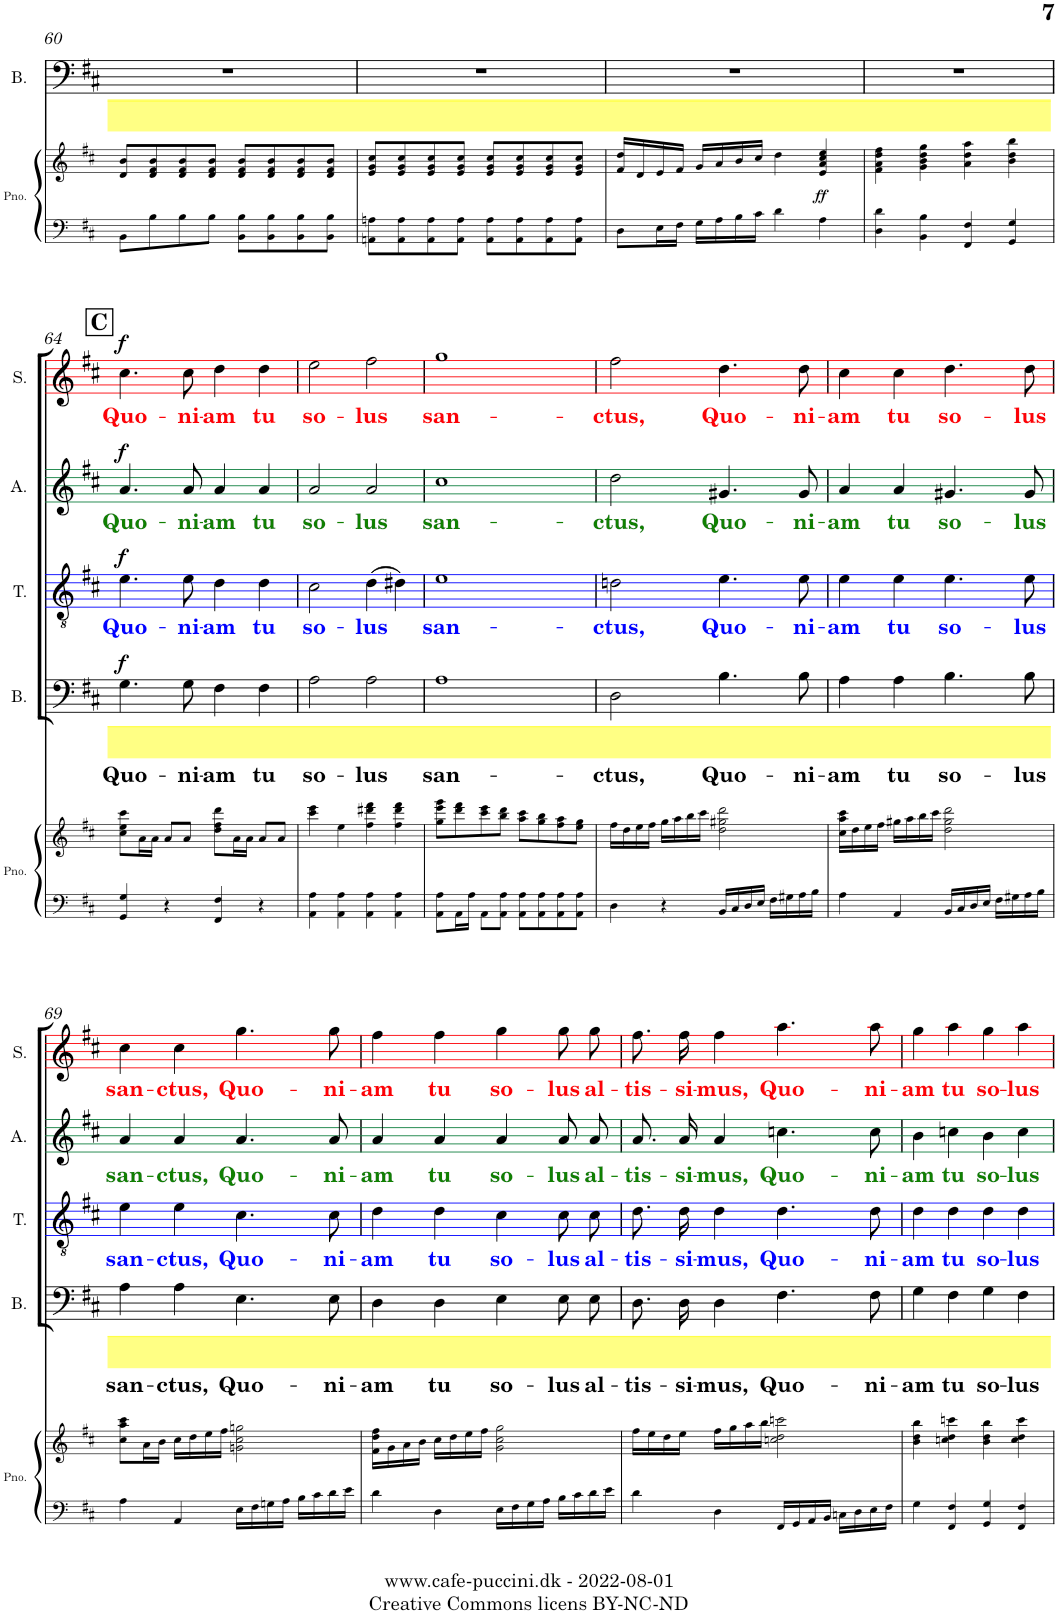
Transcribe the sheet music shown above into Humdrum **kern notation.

**kern	**kern	**dynam	**kern	**text	**dynam	**kern	**text	**dynam	**kern	**text	**dynam	**kern	**text	**dynam
*part5	*part5	*part5	*part4	*part4	*part4	*part3	*part3	*part3	*part2	*part2	*part2	*part1	*part1	*part1
*staff6	*staff5	*staff5/6	*staff4	*staff4	*staff4	*staff3	*staff3	*staff3	*staff2	*staff2	*staff2	*staff1	*staff1	*staff1
*I"Piano	*	*	*I"Bass	*	*	*I"Tenor	*	*	*I"Alto	*	*	*I"Soprano	*	*
*I'Pno.	*	*	*I'B.	*	*	*I'T.	*	*	*I'A.	*	*	*I'S.	*	*
!!LO:PB:g=z
*clefF4	*clefG2	*	*clefF4	*	*	*clefGv2	*	*	*clefG2	*	*	*clefG2	*	*
*k[f#c#]	*k[f#c#]	*	*k[f#c#]	*	*	*k[f#c#]	*	*	*k[f#c#]	*	*	*k[f#c#]	*	*
*M4/4	*M4/4	*	*M4/4	*	*	*M4/4	*	*	*M4/4	*	*	*M4/4	*	*
*met(c|)	*met(c|)	*	*met(c|)	*	*	*met(c|)	*	*	*met(c|)	*	*	*met(c|)	*	*
=60	=60	=60	=60	=60	=60	=60	=60	=60	=60	=60	=60	=60	=60	=60
8BB\L	8d/ 8b/L	.	1r	.	.	1r	.	.	1r	.	.	1r	.	.
8B\	8d/ 8f#/ 8b/	.	.	.	.	.	.	.	.	.	.	.	.	.
8B\	8d/ 8f#/ 8b/	.	.	.	.	.	.	.	.	.	.	.	.	.
8B\J	8d/ 8f#/ 8b/J	.	.	.	.	.	.	.	.	.	.	.	.	.
8BB\ 8B\L	8d/ 8f#/ 8b/L	.	.	.	.	.	.	.	.	.	.	.	.	.
8BB\ 8B\	8d/ 8f#/ 8b/	.	.	.	.	.	.	.	.	.	.	.	.	.
8BB\ 8B\	8d/ 8f#/ 8b/	.	.	.	.	.	.	.	.	.	.	.	.	.
8BB\ 8B\J	8d/ 8f#/ 8b/J	.	.	.	.	.	.	.	.	.	.	.	.	.
=61	=61	=61	=61	=61	=61	=61	=61	=61	=61	=61	=61	=61	=61	=61
8AAn\ 8An\L	8e/ 8g/ 8cc#/L	.	1r	.	.	1r	.	.	1r	.	.	1r	.	.
8AA\ 8A\	8e/ 8g/ 8cc#/	.	.	.	.	.	.	.	.	.	.	.	.	.
8AA\ 8A\	8e/ 8g/ 8cc#/	.	.	.	.	.	.	.	.	.	.	.	.	.
8AA\ 8A\J	8e/ 8g/ 8cc#/J	.	.	.	.	.	.	.	.	.	.	.	.	.
8AA\ 8A\L	8e/ 8g/ 8cc#/L	.	.	.	.	.	.	.	.	.	.	.	.	.
8AA\ 8A\	8e/ 8g/ 8cc#/	.	.	.	.	.	.	.	.	.	.	.	.	.
8AA\ 8A\	8e/ 8g/ 8cc#/	.	.	.	.	.	.	.	.	.	.	.	.	.
8AA\ 8A\J	8e/ 8g/ 8cc#/J	.	.	.	.	.	.	.	.	.	.	.	.	.
=62	=62	=62	=62	=62	=62	=62	=62	=62	=62	=62	=62	=62	=62	=62
8D\L	16f#/ 16dd/LL	.	1r	.	.	1r	.	.	1r	.	.	1r	.	.
.	16d/	.	.	.	.	.	.	.	.	.	.	.	.	.
16E\L	16e/	.	.	.	.	.	.	.	.	.	.	.	.	.
16F#\JJ	16f#/JJ	.	.	.	.	.	.	.	.	.	.	.	.	.
16G\LL	16g/LL	.	.	.	.	.	.	.	.	.	.	.	.	.
16A\	16a/	.	.	.	.	.	.	.	.	.	.	.	.	.
16B\	16b/	.	.	.	.	.	.	.	.	.	.	.	.	.
16c#\JJ	16cc#/JJ	.	.	.	.	.	.	.	.	.	.	.	.	.
4d\	4dd\	.	.	.	.	.	.	.	.	.	.	.	.	.
!	!	!LO:DY:b	!	!	!	!	!	!	!	!	!	!	!	!
4A\	4e/ 4a/ 4cc#/ 4ee/	ff	.	.	.	.	.	.	.	.	.	.	.	.
=63	=63	=63	=63	=63	=63	=63	=63	=63	=63	=63	=63	=63	=63	=63
4D\ 4d\	4f#\ 4a\ 4dd\ 4ff#\	.	1r	.	.	1r	.	.	1r	.	.	1r	.	.
4BB\ 4B\	4g\ 4b\ 4dd\ 4gg\	.	.	.	.	.	.	.	.	.	.	.	.	.
4FF#/ 4F#/	4a\ 4dd\ 4aa\	.	.	.	.	.	.	.	.	.	.	.	.	.
4GG/ 4G/	4b\ 4dd\ 4bb\	.	.	.	.	.	.	.	.	.	.	.	.	.
!!LO:LB:g=z
=64	=64	=64	=64	=64	=64	=64	=64	=64	=64	=64	=64	=64	=64	=64
!	!	!	!	!LO:LY:b	!LO:DY:a	!	!LO:LY:b:color=#0000FF	!LO:DY:a	!	!LO:LY:b:color=#108001	!LO:DY:a	!	!LO:LY:b:color=#FC0107	!LO:DY:a
4GG/ 4G/	8cc#\ 8ee\ 8ccc#\L	.	4.G\	Quo-	f	4.e\	Quo-	f	4.a/	Quo-	f	4.cc#\	Quo-	f
.	16a\L	.	.	.	.	.	.	.	.	.	.	.	.	.
.	16a\JJ	.	.	.	.	.	.	.	.	.	.	.	.	.
4r	8a/L	.	.	.	.	.	.	.	.	.	.	.	.	.
!	!	!	!	!LO:LY:b	!	!	!LO:LY:b:color=#0000FF	!	!	!LO:LY:b:color=#108001	!	!	!LO:LY:b:color=#FC0107	!
.	8a/J	.	8G\	-ni-	.	8e\	-ni-	.	8a/	-ni-	.	8cc#\	-ni-	.
!	!	!	!	!LO:LY:b	!	!	!LO:LY:b:color=#0000FF	!	!	!LO:LY:b:color=#108001	!	!	!LO:LY:b:color=#FC0107	!
4FF#/ 4F#/	8dd\ 8ff#\ 8ddd\L	.	4F#\	-am	.	4d\	-am	.	4a/	-am	.	4dd\	-am	.
.	16a\L	.	.	.	.	.	.	.	.	.	.	.	.	.
.	16a\JJ	.	.	.	.	.	.	.	.	.	.	.	.	.
!	!	!	!	!LO:LY:b	!	!	!LO:LY:b:color=#0000FF	!	!	!LO:LY:b:color=#108001	!	!	!LO:LY:b:color=#FC0107	!
4r	8a/L	.	4F#\	tu	.	4d\	tu	.	4a/	tu	.	4dd\	tu	.
.	8a/J	.	.	.	.	.	.	.	.	.	.	.	.	.
=65	=65	=65	=65	=65	=65	=65	=65	=65	=65	=65	=65	=65	=65	=65
!	!	!	!	!LO:LY:b	!	!	!LO:LY:b:color=#0000FF	!	!	!LO:LY:b:color=#108001	!	!	!LO:LY:b:color=#FC0107	!
4AA\ 4A\	4ccc#\ 4eee\	.	2A\	so-	.	2c#\	so-	.	2a/	so-	.	2ee\	so-	.
4AA\ 4A\	4ee\	.	.	.	.	.	.	.	.	.	.	.	.	.
!	!	!	!	!LO:LY:b	!	!	!LO:LY:b:color=#0000FF	!	!	!LO:LY:b:color=#108001	!	!	!LO:LY:b:color=#FC0107	!
4AA\ 4A\	4ff#\ 4ddd#X\ 4fff#\	.	2A\	-lus	.	(>4d\	-lus	.	2a/	-lus	.	2ff#\	-lus	.
4AA\ 4A\	4ff#\ 4ddd#\ 4fff#\	.	.	.	.	4d#X\)	.	.	.	.	.	.	.	.
=66	=66	=66	=66	=66	=66	=66	=66	=66	=66	=66	=66	=66	=66	=66
!	!	!	!	!LO:LY:b	!	!	!LO:LY:b:color=#0000FF	!	!	!LO:LY:b:color=#108001	!	!	!LO:LY:b:color=#FC0107	!
8AA\ 8A\L	8gg\ 8eee\ 8ggg\L	.	1A	san-	.	1e	san-	.	1cc#	san-	.	1gg	san-	.
16AA\L	8ddd\ 8fff#\	.	.	.	.	.	.	.	.	.	.	.	.	.
16A\JJ	.	.	.	.	.	.	.	.	.	.	.	.	.	.
8AA\L	8ccc#\ 8eee\	.	.	.	.	.	.	.	.	.	.	.	.	.
8AA\ 8A\J	8bb\ 8ddd\J	.	.	.	.	.	.	.	.	.	.	.	.	.
8AA\ 8A\L	8aa\ 8ccc#\L	.	.	.	.	.	.	.	.	.	.	.	.	.
8AA\ 8A\	8gg\ 8bb\	.	.	.	.	.	.	.	.	.	.	.	.	.
8AA\ 8A\	8ff#\ 8aa\	.	.	.	.	.	.	.	.	.	.	.	.	.
8AA\ 8A\J	8ee\ 8gg\J	.	.	.	.	.	.	.	.	.	.	.	.	.
=67	=67	=67	=67	=67	=67	=67	=67	=67	=67	=67	=67	=67	=67	=67
!	!	!	!	!LO:LY:b	!	!	!LO:LY:b:color=#0000FF	!	!	!LO:LY:b:color=#108001	!	!	!LO:LY:b:color=#FC0107	!
4D\	16ff#\LL	.	2D\	-ctus,	.	2dn\	-ctus,	.	2dd\	-ctus,	.	2ff#\	-ctus,	.
.	16dd\	.	.	.	.	.	.	.	.	.	.	.	.	.
.	16ee\	.	.	.	.	.	.	.	.	.	.	.	.	.
.	16ff#\JJ	.	.	.	.	.	.	.	.	.	.	.	.	.
4r	16gg\LL	.	.	.	.	.	.	.	.	.	.	.	.	.
.	16aa\	.	.	.	.	.	.	.	.	.	.	.	.	.
.	16bb\	.	.	.	.	.	.	.	.	.	.	.	.	.
.	16ccc#\JJ	.	.	.	.	.	.	.	.	.	.	.	.	.
!	!	!	!	!LO:LY:b	!	!	!LO:LY:b:color=#0000FF	!	!	!LO:LY:b:color=#108001	!	!	!LO:LY:b:color=#FC0107	!
16BB/LL	2dd\ 2gg#X\ 2ddd\	.	4.B\	Quo-	.	4.e\	Quo-	.	4.g#X/	Quo-	.	4.dd\	Quo-	.
16C#/	.	.	.	.	.	.	.	.	.	.	.	.	.	.
16D/	.	.	.	.	.	.	.	.	.	.	.	.	.	.
16E/JJ	.	.	.	.	.	.	.	.	.	.	.	.	.	.
16F#\LL	.	.	.	.	.	.	.	.	.	.	.	.	.	.
16G#X\	.	.	.	.	.	.	.	.	.	.	.	.	.	.
!	!	!	!	!LO:LY:b	!	!	!LO:LY:b:color=#0000FF	!	!	!LO:LY:b:color=#108001	!	!	!LO:LY:b:color=#FC0107	!
16A\	.	.	8B\	-ni-	.	8e\	-ni-	.	8g#/	-ni-	.	8dd\	-ni-	.
16B\JJ	.	.	.	.	.	.	.	.	.	.	.	.	.	.
=68	=68	=68	=68	=68	=68	=68	=68	=68	=68	=68	=68	=68	=68	=68
!	!	!	!	!LO:LY:b	!	!	!LO:LY:b:color=#0000FF	!	!	!LO:LY:b:color=#108001	!	!	!LO:LY:b:color=#FC0107	!
4A\	16cc#\ 16aa\ 16ccc#\LL	.	4A\	-am	.	4e\	-am	.	4a/	-am	.	4cc#\	-am	.
.	16dd\	.	.	.	.	.	.	.	.	.	.	.	.	.
.	16ee\	.	.	.	.	.	.	.	.	.	.	.	.	.
.	16ff#\JJ	.	.	.	.	.	.	.	.	.	.	.	.	.
!	!	!	!	!LO:LY:b	!	!	!LO:LY:b:color=#0000FF	!	!	!LO:LY:b:color=#108001	!	!	!LO:LY:b:color=#FC0107	!
4AA/	16gg#X\LL	.	4A\	tu	.	4e\	tu	.	4a/	tu	.	4cc#\	tu	.
.	16aa\	.	.	.	.	.	.	.	.	.	.	.	.	.
.	16bb\	.	.	.	.	.	.	.	.	.	.	.	.	.
.	16ccc#\JJ	.	.	.	.	.	.	.	.	.	.	.	.	.
!	!	!	!	!LO:LY:b	!	!	!LO:LY:b:color=#0000FF	!	!	!LO:LY:b:color=#108001	!	!	!LO:LY:b:color=#FC0107	!
16BB/LL	2dd\ 2gg#\ 2ddd\	.	4.B\	so-	.	4.e\	so-	.	4.g#X/	so-	.	4.dd\	so-	.
16C#/	.	.	.	.	.	.	.	.	.	.	.	.	.	.
16D/	.	.	.	.	.	.	.	.	.	.	.	.	.	.
16E/JJ	.	.	.	.	.	.	.	.	.	.	.	.	.	.
16F#\LL	.	.	.	.	.	.	.	.	.	.	.	.	.	.
16G#X\	.	.	.	.	.	.	.	.	.	.	.	.	.	.
!	!	!	!	!LO:LY:b	!	!	!LO:LY:b:color=#0000FF	!	!	!LO:LY:b:color=#108001	!	!	!LO:LY:b:color=#FC0107	!
16A\	.	.	8B\	-lus	.	8e\	-lus	.	8g#/	-lus	.	8dd\	-lus	.
16B\JJ	.	.	.	.	.	.	.	.	.	.	.	.	.	.
!!LO:LB:g=z
=69	=69	=69	=69	=69	=69	=69	=69	=69	=69	=69	=69	=69	=69	=69
!	!	!	!	!LO:LY:b	!	!	!LO:LY:b:color=#0000FF	!	!	!LO:LY:b:color=#108001	!	!	!LO:LY:b:color=#FC0107	!
4A\	8cc#\ 8aa\ 8ccc#\L	.	4A\	san-	.	4e\	san-	.	4a/	san-	.	4cc#\	san-	.
.	16a\L	.	.	.	.	.	.	.	.	.	.	.	.	.
.	16b\JJ	.	.	.	.	.	.	.	.	.	.	.	.	.
!	!	!	!	!LO:LY:b	!	!	!LO:LY:b:color=#0000FF	!	!	!LO:LY:b:color=#108001	!	!	!LO:LY:b:color=#FC0107	!
4AA/	16cc#\LL	.	4A\	-ctus,	.	4e\	-ctus,	.	4a/	-ctus,	.	4cc#\	-ctus,	.
.	16dd\	.	.	.	.	.	.	.	.	.	.	.	.	.
.	16ee\	.	.	.	.	.	.	.	.	.	.	.	.	.
.	16ff#\JJ	.	.	.	.	.	.	.	.	.	.	.	.	.
!	!	!	!	!LO:LY:b	!	!	!LO:LY:b:color=#0000FF	!	!	!LO:LY:b:color=#108001	!	!	!LO:LY:b:color=#FC0107	!
16E\LL	2gn\ 2cc#\ 2ggn\	.	4.E\	Quo-	.	4.c#\	Quo-	.	4.a/	Quo-	.	4.gg\	Quo-	.
16F#\	.	.	.	.	.	.	.	.	.	.	.	.	.	.
16Gn\	.	.	.	.	.	.	.	.	.	.	.	.	.	.
16A\JJ	.	.	.	.	.	.	.	.	.	.	.	.	.	.
16B\LL	.	.	.	.	.	.	.	.	.	.	.	.	.	.
16c#\	.	.	.	.	.	.	.	.	.	.	.	.	.	.
!	!	!	!	!LO:LY:b	!	!	!LO:LY:b:color=#0000FF	!	!	!LO:LY:b:color=#108001	!	!	!LO:LY:b:color=#FC0107	!
16d\	.	.	8E\	-ni-	.	8c#\	-ni-	.	8a/	-ni-	.	8gg\	-ni-	.
16e\JJ	.	.	.	.	.	.	.	.	.	.	.	.	.	.
=70	=70	=70	=70	=70	=70	=70	=70	=70	=70	=70	=70	=70	=70	=70
!	!	!	!	!LO:LY:b	!	!	!LO:LY:b:color=#0000FF	!	!	!LO:LY:b:color=#108001	!	!	!LO:LY:b:color=#FC0107	!
4d\	16f#\ 16dd\ 16ff#\LL	.	4D\	-am	.	4d\	-am	.	4a/	-am	.	4ff#\	-am	.
.	16g\	.	.	.	.	.	.	.	.	.	.	.	.	.
.	16a\	.	.	.	.	.	.	.	.	.	.	.	.	.
.	16b\JJ	.	.	.	.	.	.	.	.	.	.	.	.	.
!	!	!	!	!LO:LY:b	!	!	!LO:LY:b:color=#0000FF	!	!	!LO:LY:b:color=#108001	!	!	!LO:LY:b:color=#FC0107	!
4D\	16cc#\LL	.	4D\	tu	.	4d\	tu	.	4a/	tu	.	4ff#\	tu	.
.	16dd\	.	.	.	.	.	.	.	.	.	.	.	.	.
.	16ee\	.	.	.	.	.	.	.	.	.	.	.	.	.
.	16ff#\JJ	.	.	.	.	.	.	.	.	.	.	.	.	.
!	!	!	!	!LO:LY:b	!	!	!LO:LY:b:color=#0000FF	!	!	!LO:LY:b:color=#108001	!	!	!LO:LY:b:color=#FC0107	!
16E\LL	2g\ 2cc#\ 2gg\	.	4E\	so-	.	4c#\	so-	.	4a/	so-	.	4gg\	so-	.
16F#\	.	.	.	.	.	.	.	.	.	.	.	.	.	.
16G\	.	.	.	.	.	.	.	.	.	.	.	.	.	.
16A\JJ	.	.	.	.	.	.	.	.	.	.	.	.	.	.
!	!	!	!	!LO:LY:b	!	!	!LO:LY:b:color=#0000FF	!	!	!LO:LY:b:color=#108001	!	!	!LO:LY:b:color=#FC0107	!
16B\LL	.	.	8E\L	-lus	.	8c#\L	-lus	.	8a/L	-lus	.	8gg\L	-lus	.
16c#\	.	.	.	.	.	.	.	.	.	.	.	.	.	.
!	!	!	!	!LO:LY:b	!	!	!LO:LY:b:color=#0000FF	!	!	!LO:LY:b:color=#108001	!	!	!LO:LY:b:color=#FC0107	!
16d\	.	.	8E\J	al-	.	8c#\J	al-	.	8a/J	al-	.	8gg\J	al-	.
16e\JJ	.	.	.	.	.	.	.	.	.	.	.	.	.	.
=71	=71	=71	=71	=71	=71	=71	=71	=71	=71	=71	=71	=71	=71	=71
!	!	!	!	!LO:LY:b	!	!	!LO:LY:b:color=#0000FF	!	!	!LO:LY:b:color=#108001	!	!	!LO:LY:b:color=#FC0107	!
4d\	16ff#\LL	.	8.D\L	-tis-	.	8.d\L	-tis-	.	8.a/L	-tis-	.	8.ff#\L	-tis-	.
.	16ee\	.	.	.	.	.	.	.	.	.	.	.	.	.
.	16dd\	.	.	.	.	.	.	.	.	.	.	.	.	.
!	!	!	!	!LO:LY:b	!	!	!LO:LY:b:color=#0000FF	!	!	!LO:LY:b:color=#108001	!	!	!LO:LY:b:color=#FC0107	!
.	16ee\JJ	.	16D\Jk	-si-	.	16d\Jk	-si-	.	16a/Jk	-si-	.	16ff#\Jk	-si-	.
!	!	!	!	!LO:LY:b	!	!	!LO:LY:b:color=#0000FF	!	!	!LO:LY:b:color=#108001	!	!	!LO:LY:b:color=#FC0107	!
4D\	16ff#\LL	.	4D\	-mus,	.	4d\	-mus,	.	4a/	-mus,	.	4ff#\	-mus,	.
.	16gg\	.	.	.	.	.	.	.	.	.	.	.	.	.
.	16aa\	.	.	.	.	.	.	.	.	.	.	.	.	.
.	16bb\JJ	.	.	.	.	.	.	.	.	.	.	.	.	.
!	!	!	!	!LO:LY:b	!	!	!LO:LY:b:color=#0000FF	!	!	!LO:LY:b:color=#108001	!	!	!LO:LY:b:color=#FC0107	!
16FF#/LL	2ccn\ 2dd\ 2cccn\	.	4.F#\	Quo-	.	4.d\	Quo-	.	4.ccn\	Quo-	.	4.aa\	Quo-	.
16GG/	.	.	.	.	.	.	.	.	.	.	.	.	.	.
16AA/	.	.	.	.	.	.	.	.	.	.	.	.	.	.
16BB/JJ	.	.	.	.	.	.	.	.	.	.	.	.	.	.
16Cn\LL	.	.	.	.	.	.	.	.	.	.	.	.	.	.
16D\	.	.	.	.	.	.	.	.	.	.	.	.	.	.
!	!	!	!	!LO:LY:b	!	!	!LO:LY:b:color=#0000FF	!	!	!LO:LY:b:color=#108001	!	!	!LO:LY:b:color=#FC0107	!
16E\	.	.	8F#\	-ni-	.	8d\	-ni-	.	8cc\	-ni-	.	8aa\	-ni-	.
16F#\JJ	.	.	.	.	.	.	.	.	.	.	.	.	.	.
=72	=72	=72	=72	=72	=72	=72	=72	=72	=72	=72	=72	=72	=72	=72
!	!	!	!	!LO:LY:b	!	!	!LO:LY:b:color=#0000FF	!	!	!LO:LY:b:color=#108001	!	!	!LO:LY:b:color=#FC0107	!
4G\	4b\ 4dd\ 4bb\	.	4G\	-am	.	4d\	-am	.	4b\	-am	.	4gg\	-am	.
!	!	!	!	!LO:LY:b	!	!	!LO:LY:b:color=#0000FF	!	!	!LO:LY:b:color=#108001	!	!	!LO:LY:b:color=#FC0107	!
4FF#/ 4F#/	4ccn\ 4dd\ 4cccn\	.	4F#\	tu	.	4d\	tu	.	4ccn\	tu	.	4aa\	tu	.
!	!	!	!	!LO:LY:b	!	!	!LO:LY:b:color=#0000FF	!	!	!LO:LY:b:color=#108001	!	!	!LO:LY:b:color=#FC0107	!
4GG/ 4G/	4b\ 4dd\ 4bb\	.	4G\	so-	.	4d\	so-	.	4b\	so-	.	4gg\	so-	.
!	!	!	!	!LO:LY:b	!	!	!LO:LY:b:color=#0000FF	!	!	!LO:LY:b:color=#108001	!	!	!LO:LY:b:color=#FC0107	!
4FF#/ 4F#/	4cc\ 4dd\ 4ccc\	.	4F#\	-lus	.	4d\	-lus	.	4cc\	-lus	.	4aa\	-lus	.
=	=	=	=	=	=	=	=	=	=	=	=	=	=	=
*-	*-	*-	*-	*-	*-	*-	*-	*-	*-	*-	*-	*-	*-	*-
